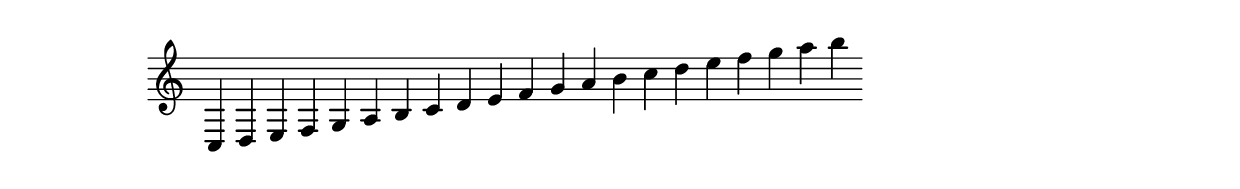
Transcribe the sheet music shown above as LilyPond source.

#(ly:set-option 'midi-extension "mid")
\version "2.12.3"
\include "english.ly"
\header{ 
}
%{
                            . . . . . . .
1 2 3 4 5 6 7 1 2 3 4 5 6 7 1 2 3 4 5 6 7
. . . . . . .         

%}
melody = {
\once \override Staff.TimeSignature #'stencil = ##f
\clef treble
\key c 
\major
\cadenzaOn
  c4 d4 e4 f4 g4 a4 b4 c'4 d'4 e'4 f'4 g'4 a'4 b'4 c''4 d''4 e''4 f''4 g''4 a''4 b''4 \bar "" \break 
 }
text = \lyricmode {
                     
}
\score{

<<
\new Voice = "one" {
\melody
}
\new Lyrics \lyricsto "one" \text
>>
\layout {
\context {
\Score
}
}
\midi {
\context {
\Score
tempoWholesPerMinute = #(ly:make-moment 200 4)
}
}
}